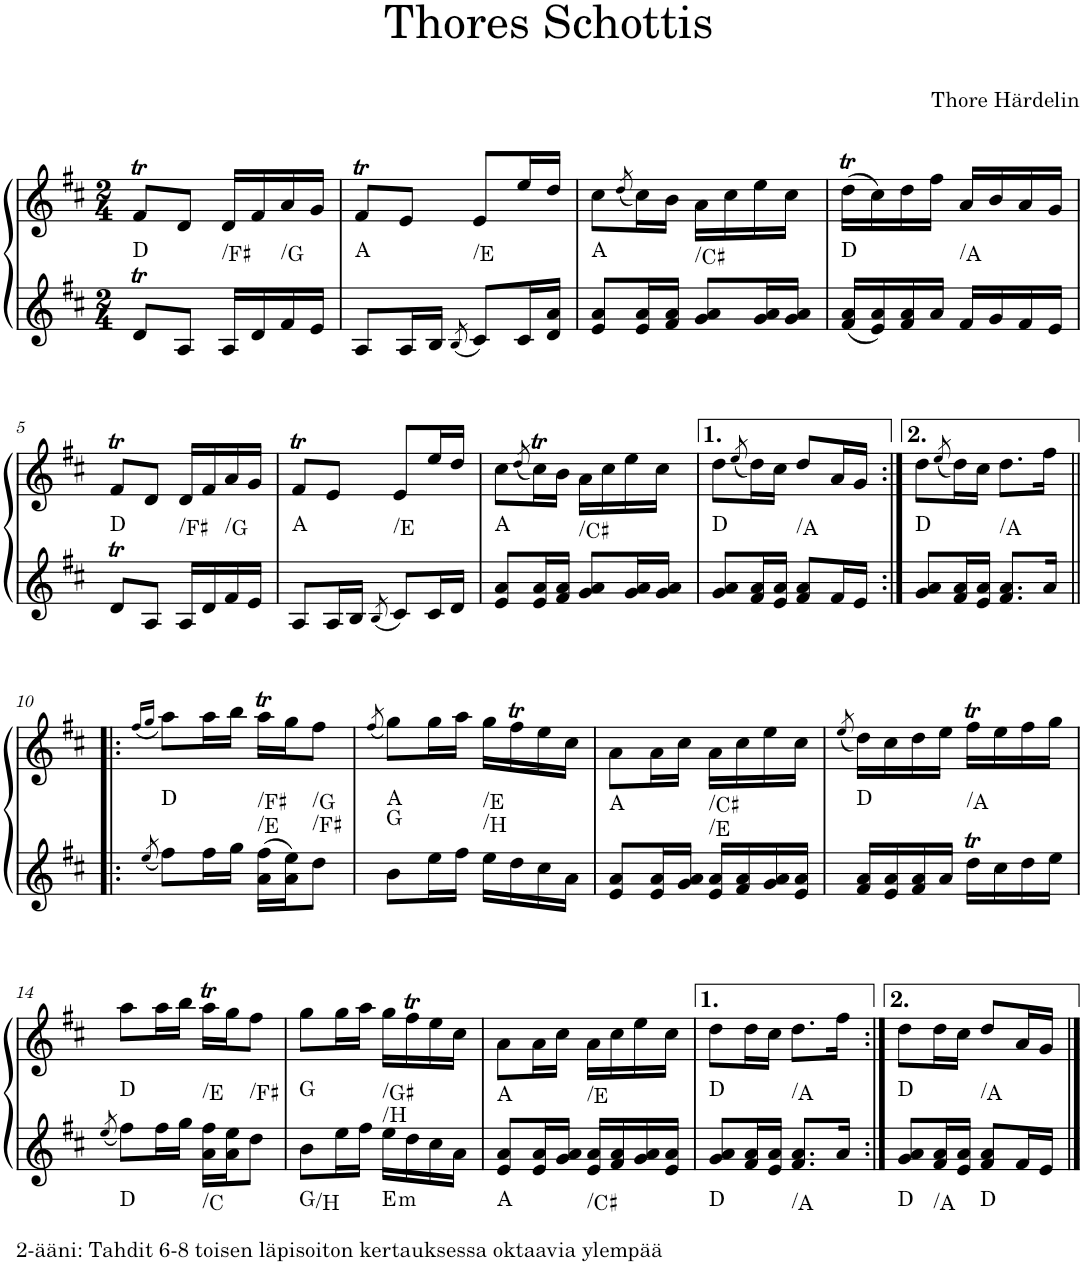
**kern	**kern	**harte
*part1	*part1	*part1
*staff2	*staff1	*
*I"Piano	*	*
*I'Pno.	*	*
*clefG2	*clefG2	*
*k[f#c#]	*k[f#c#]	*
*M2/4	*M2/4	*
=1	=1	=1
8dT/L	8f#t/L	D:maj
8A/J	8d/J	.
!	!	!LO:H:kt=N.C.
16A/LL	16d/LL	N
16d/	16f#/	.
!	!	!LO:H:kt=N.C.
16f#/	16a/	N
16e/JJ	16g/JJ	.
=2	=2	=2
8A/L	8f#t/L	A:maj
16A/L	8e/J	.
16B/JJ	.	.
8qB/	.	.
!	!	!LO:H:kt=N.C.
8c#/L	8e/L	N
16c#/L	16ee/L	.
16d/ 16a/JJ	16dd/JJ	.
=3	=3	=3
8e/ 8a/L	8cc#\L	A:maj
.	(8qdd/	.
16e/ 16a/L	16cc#\L)	.
16f#/ 16a/JJ	16b\JJ	.
!	!	!LO:H:kt=N.C.
8g/ 8a/L	16a\LL	N
.	16cc#\	.
16g/ 16a/L	16ee\	.
16g/ 16a/JJ	16cc#\JJ	.
=4	=4	=4
16f#/ 16a/LL	(16ddT\LL	D:maj
16e/ 16a/	16cc#\)	.
16f#/ 16a/	16dd\	.
16a/JJ	16ff#\JJ	.
!	!	!LO:H:kt=N.C.
16f#/LL	16a/LL	N
16g/	16b/	.
16f#/	16a/	.
16e/JJ	16g/JJ	.
!!LO:LB:g=z
=5	=5	=5
8dT/L	8f#t/L	D:maj
8A/J	8d/J	.
!	!	!LO:H:kt=N.C.
16A/LL	16d/LL	N
16d/	16f#/	.
!	!	!LO:H:kt=N.C.
16f#/	16a/	N
16e/JJ	16g/JJ	.
=6	=6	=6
8A/L	8f#t/L	A:maj
16A/L	8e/J	.
16B/JJ	.	.
8qB/	.	.
!	!	!LO:H:kt=N.C.
8c#/L	8e/L	N
16c#/L	16ee/L	.
16d/JJ	16dd/JJ	.
=7	=7	=7
8e/ 8a/L	8cc#\L	A:maj
.	(8qdd/	.
16e/ 16a/L	16cc#t\L)	.
16f#/ 16a/JJ	16b\JJ	.
!	!	!LO:H:kt=N.C.
8g/ 8a/L	16a\LL	N
.	16cc#\	.
16g/ 16a/L	16ee\	.
16g/ 16a/JJ	16cc#\JJ	.
=8	=8	=8
8g/ 8a/L	8dd\L	D:maj
.	(8qee/	.
16f#/ 16a/L	16dd\L)	.
16e/ 16a/JJ	16cc#\JJ	.
!	!	!LO:H:kt=N.C.
8f#/ 8a/L	8dd/L	N
16f#/L	16a/L	.
16e/JJ	16g/JJ	.
=9:|!	=9:|!	=9:|!
8g/ 8a/L	8dd\L	D:maj
.	(8qee/	.
16f#/ 16a/L	16dd\L)	.
16e/ 16a/JJ	16cc#\JJ	.
!	!	!LO:H:kt=N.C.
8.f#/ 8.a/L	8.dd\L	N
16a/Jk	16ff#\Jk	.
!!LO:LB:g=z
=10!|:	=10!|:	=10!|:
.	(16qff#/LL	.
8qee/	16qgg/JJ	.
8ff#\L	8aa\L)	D:maj
16ff#\L	16aa\L	.
16gg\JJ	16bb\JJ	.
!	!	!LO:H:n=1:kt=N.C.
!	!	!LO:H:n=2:kt=N.C.
16a\ 16ff#\LL	16aaT\LL	N N
16a\ 16ee\J	16gg\J	.
!	!	!LO:H:n=1:kt=N.C.
!	!	!LO:H:n=2:kt=N.C.
8dd\J	8ff#\J	N N
=11	=11	=11
.	(8qff#/	.
8b\L	8gg\L)	A:maj G:maj
16ee\L	16gg\L	.
16ff#\JJ	16aa\JJ	.
!	!	!LO:H:n=1:kt=N.C.
!	!	!LO:H:n=2:kt=N.C.
16ee\LL	16gg\LL	N N
16dd\	16ff#t\	.
16cc#\	16ee\	.
16a\JJ	16cc#\JJ	.
=12	=12	=12
8e/ 8a/L	8a\L	A:maj
16e/ 16a/L	16a\L	.
16g/ 16a/JJ	16cc#\JJ	.
!	!	!LO:H:n=1:kt=N.C.
!	!	!LO:H:n=2:kt=N.C.
16e/ 16a/LL	16a\LL	N N
16f#/ 16a/	16cc#\	.
16g/ 16a/	16ee\	.
16e/ 16a/JJ	16cc#\JJ	.
=13	=13	=13
.	(8qee/	.
16f#/ 16a/LL	16dd\LL)	D:maj
16e/ 16a/	16cc#\	.
16f#/ 16a/	16dd\	.
16a/JJ	16ee\JJ	.
!	!	!LO:H:kt=N.C.
16ddT\LL	16ff#t\LL	N
16cc#\	16ee\	.
16dd\	16ff#\	.
16ee\JJ	16gg\JJ	.
!!LO:LB:g=z
=14	=14	=14
8qee/	.	.
!LO:TX:b:t=2-ääni&colon; Tahdit 6-8 toisen läpisoiton kertauksessa oktaavia ylempää	!	!
8ff#\L	8aa\L	D:maj D:maj
16ff#\L	16aa\L	.
16gg\JJ	16bb\JJ	.
!	!	!LO:H:n=1:kt=N.C.
!	!	!LO:H:n=2:kt=N.C.
16a\ 16ff#\LL	16aaT\LL	N N
16a\ 16ee\J	16gg\J	.
!	!	!LO:H:kt=N.C.
8dd\J	8ff#\J	N
=15	=15	=15
8b\L	8gg\L	G:maj G:maj/3
16ee\L	16gg\L	.
16ff#\JJ	16aa\JJ	.
!	!	!LO:H:n=1:kt=N.C.
!	!	!LO:H:n=2:kt=/H
!	!	!LO:H:n=3:kt=m
16ee\LL	16gg\LL	N N E:min
16dd\	16ff#t\	.
16cc#\	16ee\	.
16a\JJ	16cc#\JJ	.
=16	=16	=16
8e/ 8a/L	8a\L	A:maj A:maj
16e/ 16a/L	16a\L	.
16g/ 16a/JJ	16cc#\JJ	.
!	!	!LO:H:n=1:kt=N.C.
!	!	!LO:H:n=2:kt=N.C.
16e/ 16a/LL	16a\LL	N N
16f#/ 16a/	16cc#\	.
16g/ 16a/	16ee\	.
16e/ 16a/JJ	16cc#\JJ	.
=17	=17	=17
8g/ 8a/L	8dd\L	D:maj D:maj
16f#/ 16a/L	16dd\L	.
16e/ 16a/JJ	16cc#\JJ	.
!	!	!LO:H:n=1:kt=N.C.
!	!	!LO:H:n=2:kt=N.C.
8.f#/ 8.a/L	8.dd\L	N N
16a/Jk	16ff#\Jk	.
=18:|!	=18:|!	=18:|!
8g/ 8a/L	8dd\L	D:maj D:maj
!	!	!LO:H:kt=N.C.
16f#/ 16a/L	16dd\L	N
16e/ 16a/JJ	16cc#\JJ	.
!	!	!LO:H:n=1:kt=N.C.
8f#/ 8a/L	8dd/L	N D:maj
16f#/L	16a/L	.
16e/JJ	16g/JJ	.
==	==	==
*-	*-	*-
